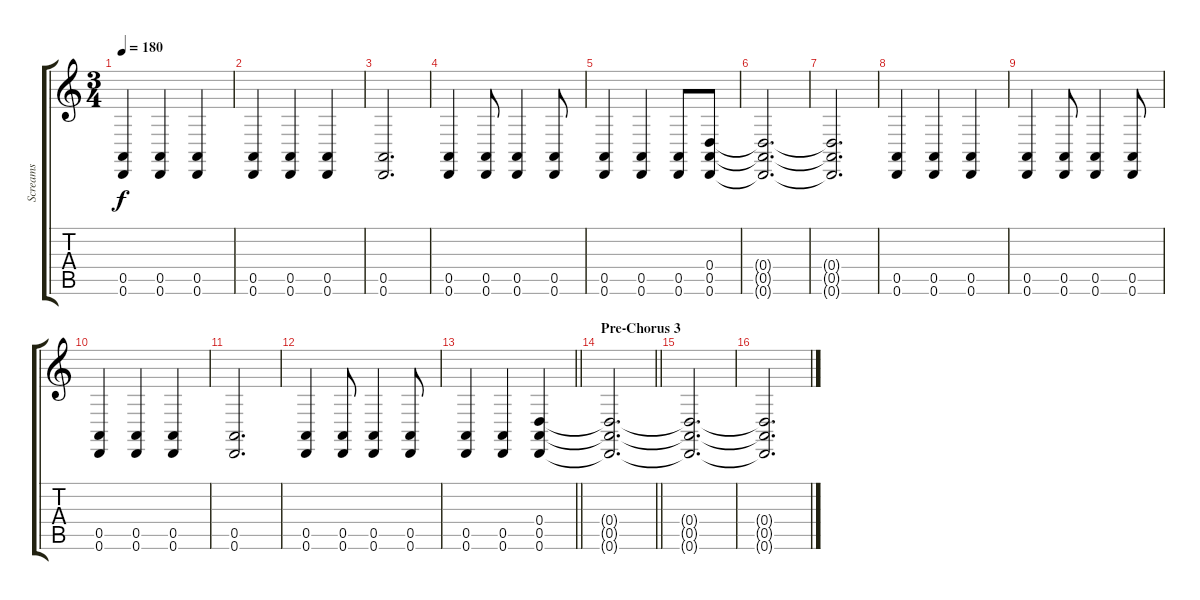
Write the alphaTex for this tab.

\track ("Screams" "Screams") {instrument gunshot}
\staff {score tabs}
\tuning (E4 B3 G3 D3 A2 D2) {hide}
\ts (3 4)
\tempo 180
\clef g2
\ks c
(0.5 0.6).4{dy f} (0.5 0.6).4 (0.5 0.6).4 |
(0.5 0.6).4 (0.5 0.6).4 (0.5 0.6).4 |
(0.5 0.6).2{d} |
(0.5 0.6).4 (0.5 0.6).8 (0.5 0.6).4 (0.5 0.6).8 |
(0.5 0.6).4 (0.5 0.6).4 (0.5 0.6).8 (0.4 0.5 0.6).8{instrument applause} |
(0.4{t} 0.5{t} 0.6{t}).2{d} |
(0.4{t} 0.5{t} 0.6{t}).2{d} |
(0.5 0.6).4{instrument gunshot} (0.5 0.6).4 (0.5 0.6).4 |
(0.5 0.6).4 (0.5 0.6).8 (0.5 0.6).4 (0.5 0.6).8 |
(0.5 0.6).4 (0.5 0.6).4 (0.5 0.6).4 |
(0.5 0.6).2{d} |
(0.5 0.6).4 (0.5 0.6).8 (0.5 0.6).4 (0.5 0.6).8 |
\barLineRight lightlight
(0.5 0.6).4 (0.5 0.6).4 (0.4 0.5 0.6).4{instrument applause} |
\section ("" "Pre-Chorus 3")
\barLineRight lightlight
(0.4{t} 0.5{t} 0.6{t}).2{d instrument applause} |
(0.4{t} 0.5{t} 0.6{t}).2{d} |
(0.4{t} 0.5{t} 0.6{t}).2{d}
